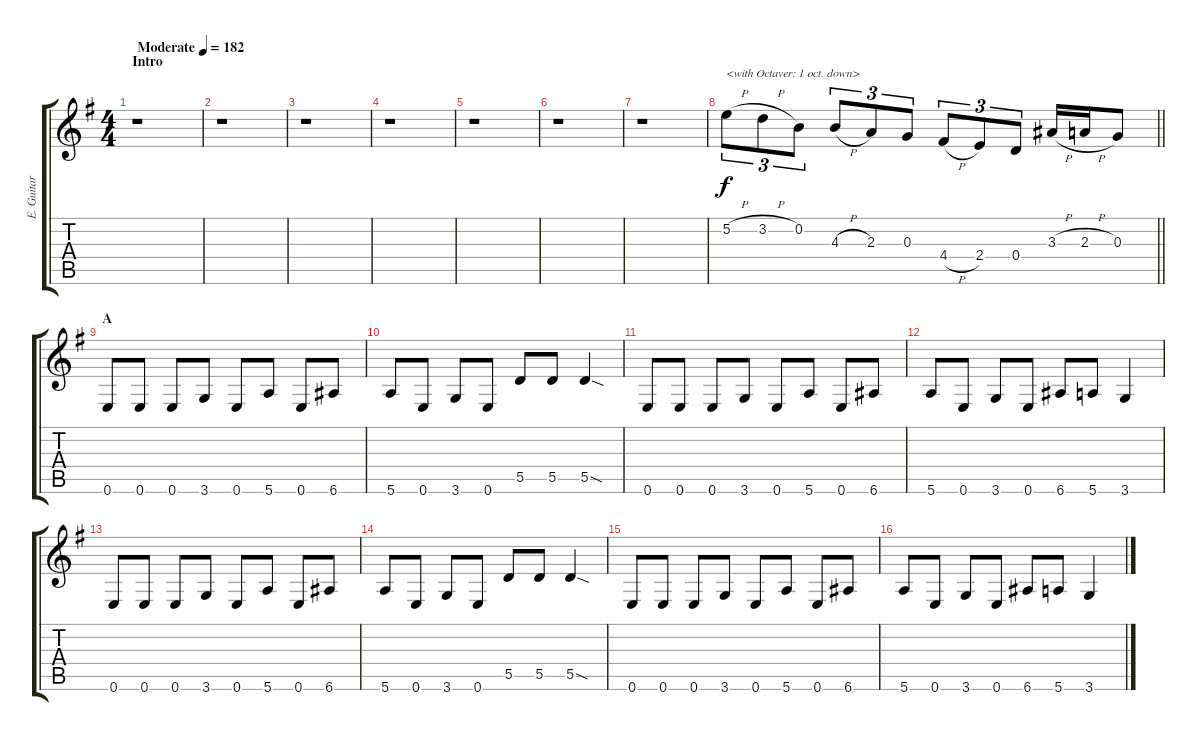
\track ("E. Guitar I" "E. Guitar ") {instrument overdrivenguitar}
\staff {score tabs}
\tuning (E4 B3 G3 D3 A2 E2) {hide}
\ts (4 4)
\section ("" "Intro")
\tempo (182 "Moderate")
\clef g2
\ks g
r.1{dy f instrument overdrivenguitar} |
r.1 |
r.1 |
r.1 |
r.1 |
r.1 |
r.1 |
\barLineRight lightlight
5.2{h}.8{tu (3 2) txt "<with Octaver: 1 oct. down>"} 3.2{h}.8{tu (3 2)} 0.2.8{tu (3 2)} 4.3{h}.8{tu (3 2)} 2.3.8{tu (3 2)} 0.3.8{tu (3 2)} 4.4{h}.8{tu (3 2)} 2.4.8{tu (3 2)} 0.4.8{tu (3 2)} 3.3{h}.16 2.3{h}.16 0.3.8 |
\section ("" "A")
0.6.8 0.6.8 0.6.8 3.6.8 0.6.8 5.6.8 0.6.8 6.6.8 |
5.6.8 0.6.8 3.6.8 0.6.8 5.5.8 5.5.8 5.5{sod}.4 |
0.6.8 0.6.8 0.6.8 3.6.8 0.6.8 5.6.8 0.6.8 6.6.8 |
5.6.8 0.6.8 3.6.8 0.6.8 6.6.8 5.6.8 3.6.4 |
0.6.8 0.6.8 0.6.8 3.6.8 0.6.8 5.6.8 0.6.8 6.6.8 |
5.6.8 0.6.8 3.6.8 0.6.8 5.5.8 5.5.8 5.5{sod}.4 |
0.6.8 0.6.8 0.6.8 3.6.8 0.6.8 5.6.8 0.6.8 6.6.8 |
5.6.8 0.6.8 3.6.8 0.6.8 6.6.8 5.6.8 3.6.4
